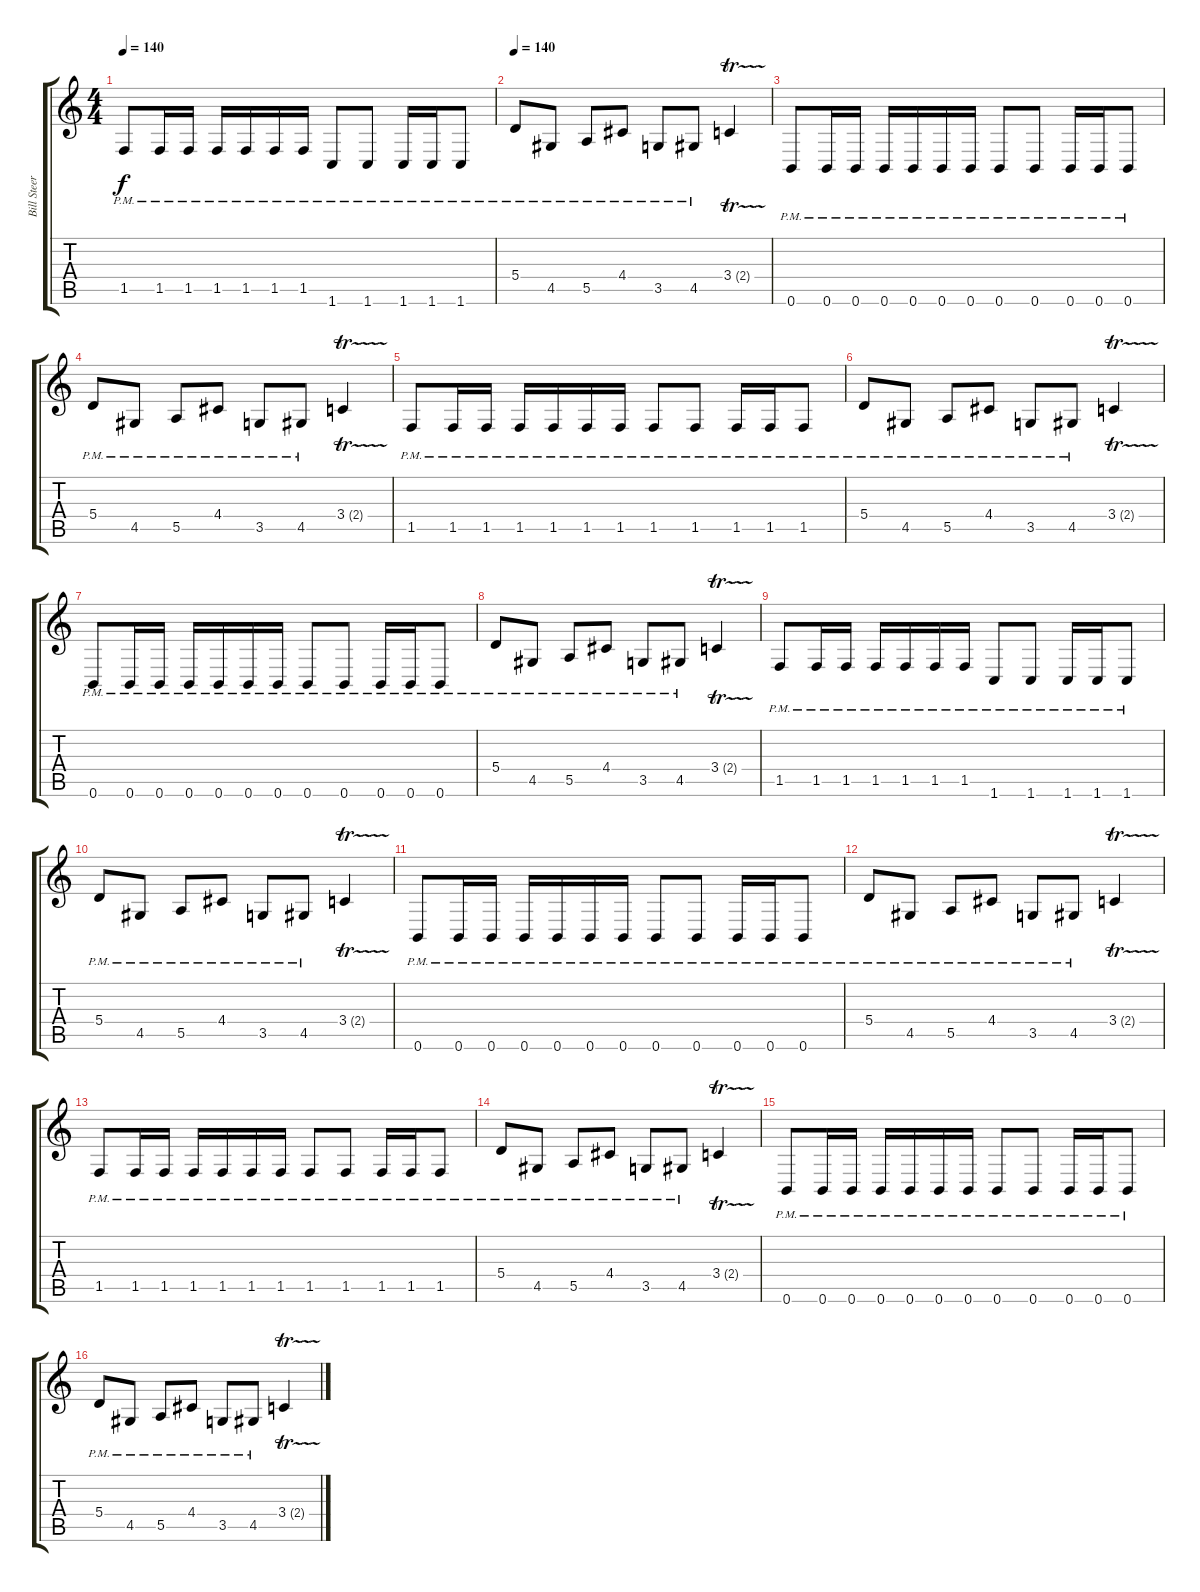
\track ("Bill Steer" "Bill Steer") {instrument distortionguitar}
\staff {score tabs}
\tuning (B3 Gb3 D3 A2 E2 B1) {hide}
\ts (4 4)
\tempo 140
\clef g2
\ks c
1.5{pm}.8{dy f} 1.5{pm}.16 1.5{pm}.16 1.5{pm}.16 1.5{pm}.16 1.5{pm}.16 1.5{pm}.16 1.6{pm}.8 1.6{pm}.8 1.6{pm}.16 1.6{pm}.16 1.6{pm}.8 |
\tempo 140
5.4{pm}.8 4.5{pm}.8 5.5{pm}.8 4.4{pm}.8 3.5{pm}.8 4.5{pm}.8 3.4{tr (2 16)}.4 |
0.6{pm}.8 0.6{pm}.16 0.6{pm}.16 0.6{pm}.16 0.6{pm}.16 0.6{pm}.16 0.6{pm}.16 0.6{pm}.8 0.6{pm}.8 0.6{pm}.16 0.6{pm}.16 0.6{pm}.8 |
5.4{pm}.8 4.5{pm}.8 5.5{pm}.8 4.4{pm}.8 3.5{pm}.8 4.5{pm}.8 3.4{tr (2 16)}.4 |
1.5{pm}.8 1.5{pm}.16 1.5{pm}.16 1.5{pm}.16 1.5{pm}.16 1.5{pm}.16 1.5{pm}.16 1.5{pm}.8 1.5{pm}.8 1.5{pm}.16 1.5{pm}.16 1.5{pm}.8 |
5.4{pm}.8 4.5{pm}.8 5.5{pm}.8 4.4{pm}.8 3.5{pm}.8 4.5{pm}.8 3.4{tr (2 16)}.4 |
0.6{pm}.8 0.6{pm}.16 0.6{pm}.16 0.6{pm}.16 0.6{pm}.16 0.6{pm}.16 0.6{pm}.16 0.6{pm}.8 0.6{pm}.8 0.6{pm}.16 0.6{pm}.16 0.6{pm}.8 |
5.4{pm}.8 4.5{pm}.8 5.5{pm}.8 4.4{pm}.8 3.5{pm}.8 4.5{pm}.8 3.4{tr (2 16)}.4 |
1.5{pm}.8 1.5{pm}.16 1.5{pm}.16 1.5{pm}.16 1.5{pm}.16 1.5{pm}.16 1.5{pm}.16 1.6{pm}.8 1.6{pm}.8 1.6{pm}.16 1.6{pm}.16 1.6{pm}.8 |
5.4{pm}.8 4.5{pm}.8 5.5{pm}.8 4.4{pm}.8 3.5{pm}.8 4.5{pm}.8 3.4{tr (2 16)}.4 |
0.6{pm}.8 0.6{pm}.16 0.6{pm}.16 0.6{pm}.16 0.6{pm}.16 0.6{pm}.16 0.6{pm}.16 0.6{pm}.8 0.6{pm}.8 0.6{pm}.16 0.6{pm}.16 0.6{pm}.8 |
5.4{pm}.8 4.5{pm}.8 5.5{pm}.8 4.4{pm}.8 3.5{pm}.8 4.5{pm}.8 3.4{tr (2 16)}.4 |
1.5{pm}.8 1.5{pm}.16 1.5{pm}.16 1.5{pm}.16 1.5{pm}.16 1.5{pm}.16 1.5{pm}.16 1.5{pm}.8 1.5{pm}.8 1.5{pm}.16 1.5{pm}.16 1.5{pm}.8 |
5.4{pm}.8 4.5{pm}.8 5.5{pm}.8 4.4{pm}.8 3.5{pm}.8 4.5{pm}.8 3.4{tr (2 16)}.4 |
0.6{pm}.8 0.6{pm}.16 0.6{pm}.16 0.6{pm}.16 0.6{pm}.16 0.6{pm}.16 0.6{pm}.16 0.6{pm}.8 0.6{pm}.8 0.6{pm}.16 0.6{pm}.16 0.6{pm}.8 |
5.4{pm}.8 4.5{pm}.8 5.5{pm}.8 4.4{pm}.8 3.5{pm}.8 4.5{pm}.8 3.4{tr (2 16)}.4
